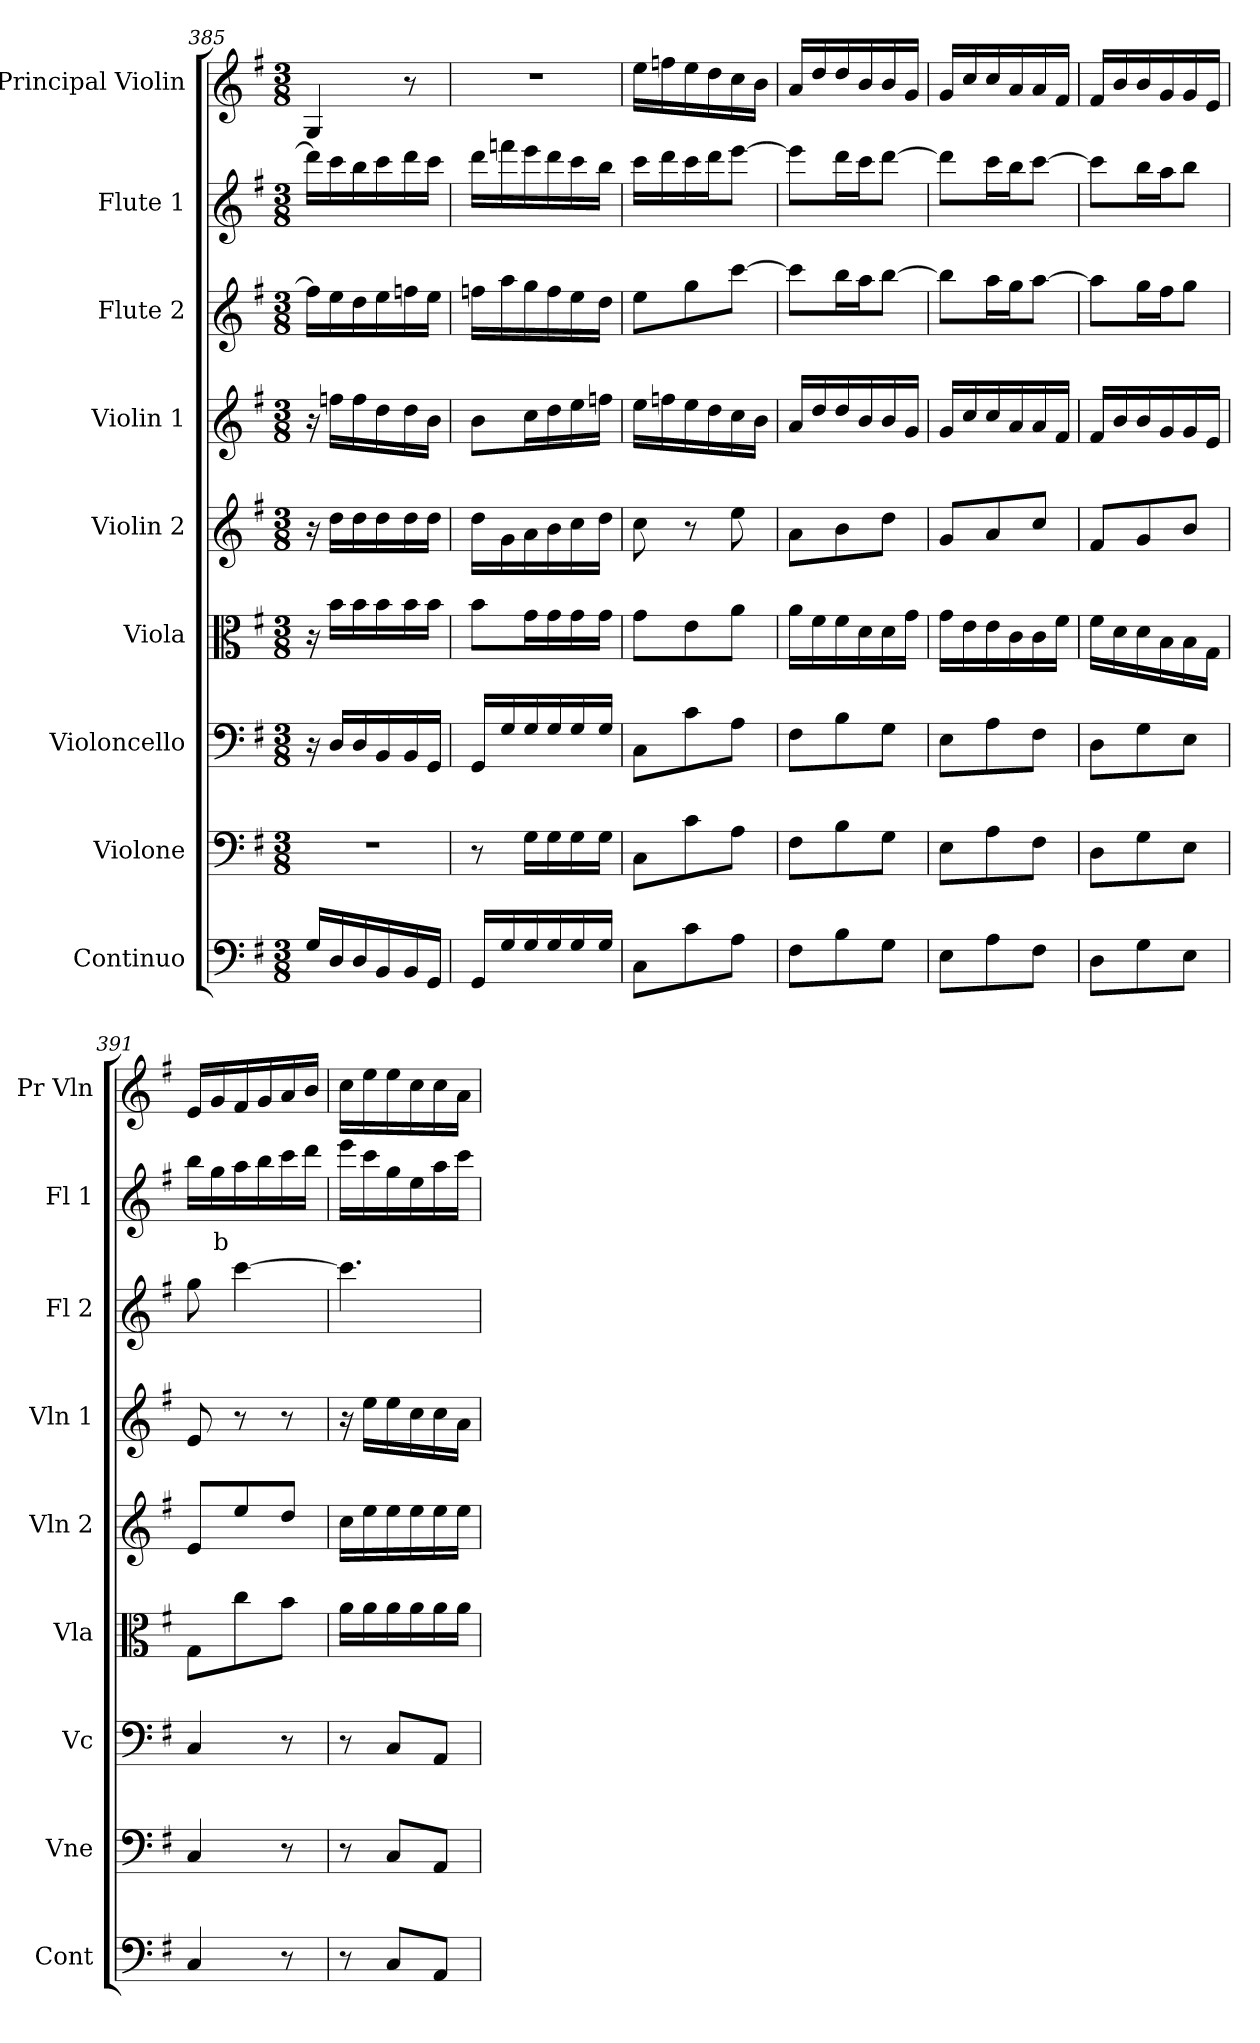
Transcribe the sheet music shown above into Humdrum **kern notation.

**kern	**kern	**kern	**kern	**kern	**kern	**kern	**kern	**text	**kern
*part9	*part8	*part7	*part6	*part5	*part4	*part3	*part2	*part2	*part1
*staff9	*staff8	*staff7	*staff6	*staff5	*staff4	*staff3	*staff2	*staff2	*staff1
*I"Continuo	*I"Violone	*I"Violoncello	*I"Viola	*I"Violin 2	*I"Violin 1	*I"Flute 2	*I"Flute 1	*	*I"Principal Violin
*I'Cont	*I'Vne	*I'Vc	*I'Vla	*I'Vln 2	*I'Vln 1	*I'Fl 2	*I'Fl 1	*	*I'Pr Vln
*clefF4	*clefF4	*clefF4	*clefC3	*clefG2	*clefG2	*clefG2	*clefG2	*	*clefG2
*	*ITrd7c12	*	*	*	*	*	*	*	*
*k[f#]	*k[f#]	*k[f#]	*k[f#]	*k[f#]	*k[f#]	*k[f#]	*k[f#]	*	*k[f#]
*M3/8	*M3/8	*M3/8	*M3/8	*M3/8	*M3/8	*M3/8	*M3/8	*	*M3/8
=385	=385	=385	=385	=385	=385	=385	=385	=385	=385
16G/LL	4.r	16r	16r	16r	16r	16ff\LL]	16ddd\LL]	.	4G/
16D/	.	16D/LL	16b\LL	16dd\LL	16ffn\LL	16ee\	16ccc\	.	.
16D/	.	16D/	16b\	16dd\	16ff\	16dd\	16bb\	.	.
16BB/	.	16BB/	16b\	16dd\	16dd\	16ee\	16ccc\	.	.
16BB/	.	16BB/	16b\	16dd\	16dd\	16ffn\	16ddd\	.	8r
16GG/JJ	.	16GG/JJ	16b\JJ	16dd\JJ	16b\JJ	16ee\JJ	16ccc\JJ	.	.
=386	=386	=386	=386	=386	=386	=386	=386	=386	=386
16GG/LL	8r	16GG/LL	8b\L	16dd\LL	8b\L	16ffn\LL	16ddd\LL	.	4.r
16G/	.	16G/	.	16g\	.	16aa\	16fffn\	.	.
16G/	16GG\LL	16G/	16g\L	16a\	16cc\L	16gg\	16eee\	.	.
16G/	16GG\	16G/	16g\	16b\	16dd\	16ff\	16ddd\	.	.
16G/	16GG\	16G/	16g\	16cc\	16ee\	16ee\	16ccc\	.	.
16G/JJ	16GG\JJ	16G/JJ	16g\JJ	16dd\JJ	16ffn\JJ	16dd\JJ	16bb\JJ	.	.
=387	=387	=387	=387	=387	=387	=387	=387	=387	=387
8C\L	8CC\L	8C\L	8g\L	8cc\	16ee\LL	8ee\L	16ccc\LL	.	16ee\LL
.	.	.	.	.	16ffn\	.	16ddd\	.	16ffn\
8c\	8C\	8c\	8e\	8r	16ee\	8gg\	16ccc\	.	16ee\
.	.	.	.	.	16dd\	.	16ddd\J	.	16dd\
8A\J	8AA\J	8A\J	8a\J	8ee\	16cc\	[8ccc\J	[8eee\J	.	16cc\
.	.	.	.	.	16b\JJ	.	.	.	16b\JJ
=388	=388	=388	=388	=388	=388	=388	=388	=388	=388
8F#\L	8FF#\L	8F#\L	16a\LL	8a\L	16a/LL	8ccc\L]	8eee\L]	.	16a/LL
.	.	.	16f#\	.	16dd/	.	.	.	16dd/
8B\	8BB\	8B\	16f#\	8b\	16dd/	16bb\L	16ddd\L	.	16dd/
.	.	.	16d\	.	16b/	16aa\J	16ccc\J	.	16b/
8G\J	8GG\J	8G\J	16d\	8dd\J	16b/	[8bb\J	[8ddd\J	.	16b/
.	.	.	16g\JJ	.	16g/JJ	.	.	.	16g/JJ
=389	=389	=389	=389	=389	=389	=389	=389	=389	=389
8E\L	8EE\L	8E\L	16g\LL	8g/L	16g/LL	8bb\L]	8ddd\L]	.	16g/LL
.	.	.	16e\	.	16cc/	.	.	.	16cc/
8A\	8AA\	8A\	16e\	8a/	16cc/	16aa\L	16ccc\L	.	16cc/
.	.	.	16c\	.	16a/	16gg\J	16bb\J	.	16a/
8F#\J	8FF#\J	8F#\J	16c\	8cc/J	16a/	[8aa\J	[8ccc\J	.	16a/
.	.	.	16f#\JJ	.	16f#/JJ	.	.	.	16f#/JJ
=390	=390	=390	=390	=390	=390	=390	=390	=390	=390
8D\L	8DD\L	8D\L	16f#\LL	8f#/L	16f#/LL	8aa\L]	8ccc\L]	.	16f#/LL
.	.	.	16d\	.	16b/	.	.	.	16b/
8G\	8GG\	8G\	16d\	8g/	16b/	16gg\L	16bb\L	.	16b/
.	.	.	16B\	.	16g/	16ff#\J	16aa\J	.	16g/
8E\J	8EE\J	8E\J	16B\	8b/J	16g/	8gg\J	8bb\J	.	16g/
.	.	.	16G\JJ	.	16e/JJ	.	.	.	16e/JJ
=391	=391	=391	=391	=391	=391	=391	=391	=391	=391
4C/	4CC/	4C/	8G\L	8e/L	8e/	8gg\	16bb\LL	.	16e/LL
!	!	!	!	!	!	!	!	!LO:LY:b:color=#FF0000	!
.	.	.	.	.	.	.	16gg\	b	16g/
.	.	.	8cc\	8ee/	8r	[4ccc\	16aa\	.	16f#/
.	.	.	.	.	.	.	16bb\	.	16g/
8r	8r	8r	8b\J	8dd/J	8r	.	16ccc\	.	16a/
.	.	.	.	.	.	.	16ddd\JJ	.	16b/JJ
=392	=392	=392	=392	=392	=392	=392	=392	=392	=392
8r	8r	8r	16a\LL	16cc\LL	16r	4.ccc\]	16eee\LL	.	16cc\LL
.	.	.	16a\	16ee\	16ee\LL	.	16ccc\	.	16ee\
8C/L	8CC/L	8C/L	16a\	16ee\	16ee\	.	16gg\	.	16ee\
.	.	.	16a\	16ee\	16cc\	.	16ee\	.	16cc\
8AA/J	8AAA/J	8AA/J	16a\	16ee\	16cc\	.	16aa\	.	16cc\
.	.	.	16a\JJ	16ee\JJ	16a\JJ	.	16ccc\JJ	.	16a\JJ
=	=	=	=	=	=	=	=	=	=
*-	*-	*-	*-	*-	*-	*-	*-	*-	*-
